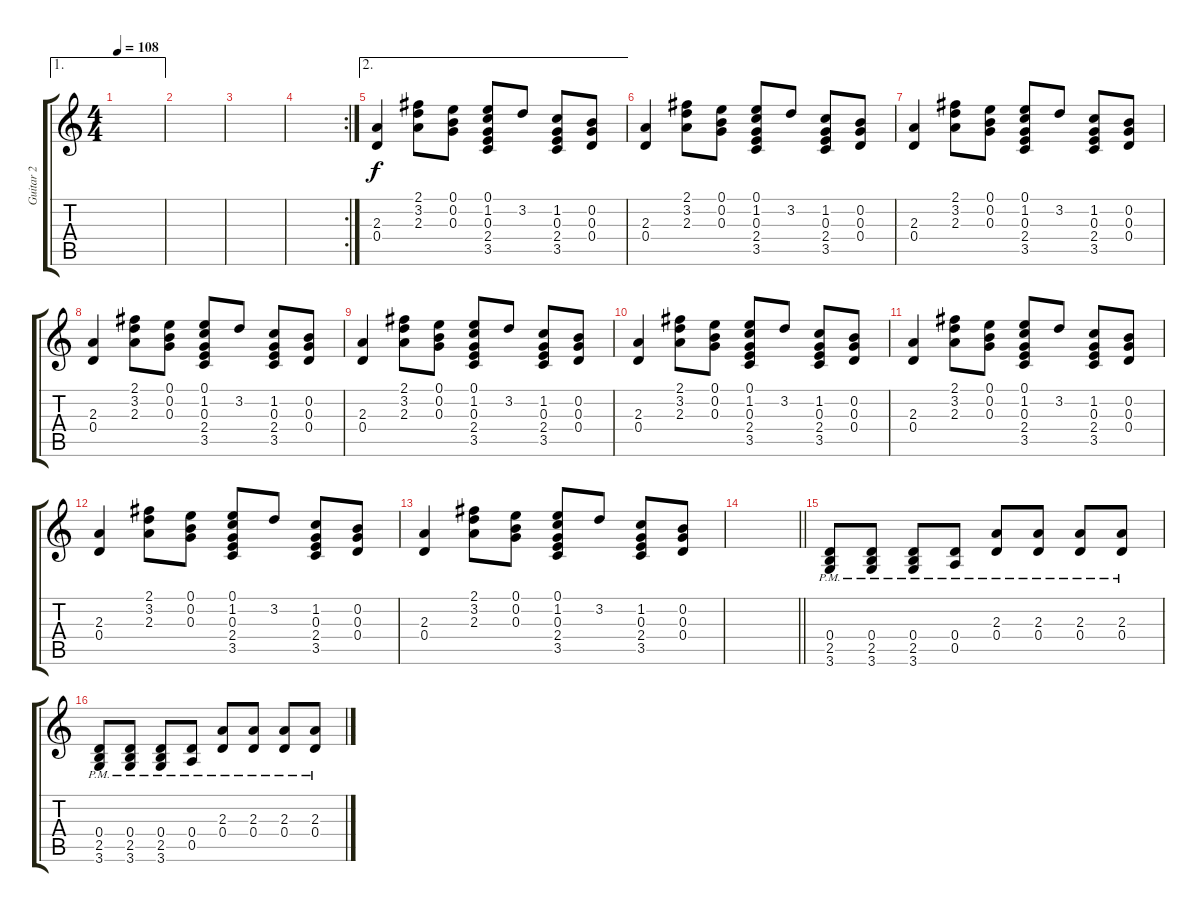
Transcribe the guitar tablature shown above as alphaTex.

\track ("Guitar 2" "Guitar 2") {instrument electricguitarclean}
\staff {score tabs}
\tuning (E4 B3 G3 D3 A2 E2) {hide}
\ae 1
\ts (4 4)
\tempo 108
\clef g2
\ks c
|
|
|
\rc 2
|
\ae 2
(2.3 0.4).4 (2.1 3.2 2.3).8 (0.1 0.2 0.3).8 (0.1 1.2 0.3 2.4 3.5).8 3.2.8 (1.2 0.3 2.4 3.5).8 (0.2 0.3 0.4).8 |
(2.3 0.4).4 (2.1 3.2 2.3).8 (0.1 0.2 0.3).8 (0.1 1.2 0.3 2.4 3.5).8 3.2.8 (1.2 0.3 2.4 3.5).8 (0.2 0.3 0.4).8 |
(2.3 0.4).4 (2.1 3.2 2.3).8 (0.1 0.2 0.3).8 (0.1 1.2 0.3 2.4 3.5).8 3.2.8 (1.2 0.3 2.4 3.5).8 (0.2 0.3 0.4).8 |
(2.3 0.4).4 (2.1 3.2 2.3).8 (0.1 0.2 0.3).8 (0.1 1.2 0.3 2.4 3.5).8 3.2.8 (1.2 0.3 2.4 3.5).8 (0.2 0.3 0.4).8 |
(2.3 0.4).4 (2.1 3.2 2.3).8 (0.1 0.2 0.3).8 (0.1 1.2 0.3 2.4 3.5).8 3.2.8 (1.2 0.3 2.4 3.5).8 (0.2 0.3 0.4).8 |
(2.3 0.4).4 (2.1 3.2 2.3).8 (0.1 0.2 0.3).8 (0.1 1.2 0.3 2.4 3.5).8 3.2.8 (1.2 0.3 2.4 3.5).8 (0.2 0.3 0.4).8 |
(2.3 0.4).4 (2.1 3.2 2.3).8 (0.1 0.2 0.3).8 (0.1 1.2 0.3 2.4 3.5).8 3.2.8 (1.2 0.3 2.4 3.5).8 (0.2 0.3 0.4).8 |
(2.3 0.4).4 (2.1 3.2 2.3).8 (0.1 0.2 0.3).8 (0.1 1.2 0.3 2.4 3.5).8 3.2.8 (1.2 0.3 2.4 3.5).8 (0.2 0.3 0.4).8 |
(2.3 0.4).4 (2.1 3.2 2.3).8 (0.1 0.2 0.3).8 (0.1 1.2 0.3 2.4 3.5).8 3.2.8 (1.2 0.3 2.4 3.5).8 (0.2 0.3 0.4).8 |
\barLineRight lightlight
|
(0.4{pm} 2.5{pm} 3.6{pm}).8 (0.4{pm} 2.5{pm} 3.6{pm}).8 (0.4{pm} 2.5{pm} 3.6{pm}).8 (0.4{pm} 0.5{pm}).8 (2.3{pm} 0.4{pm}).8 (2.3{pm} 0.4{pm}).8 (2.3{pm} 0.4{pm}).8 (2.3{pm} 0.4{pm}).8 |
(0.4{pm} 2.5{pm} 3.6{pm}).8 (0.4{pm} 2.5{pm} 3.6{pm}).8 (0.4{pm} 2.5{pm} 3.6{pm}).8 (0.4{pm} 0.5{pm}).8 (2.3{pm} 0.4{pm}).8 (2.3{pm} 0.4{pm}).8 (2.3{pm} 0.4{pm}).8 (2.3{pm} 0.4{pm}).8
